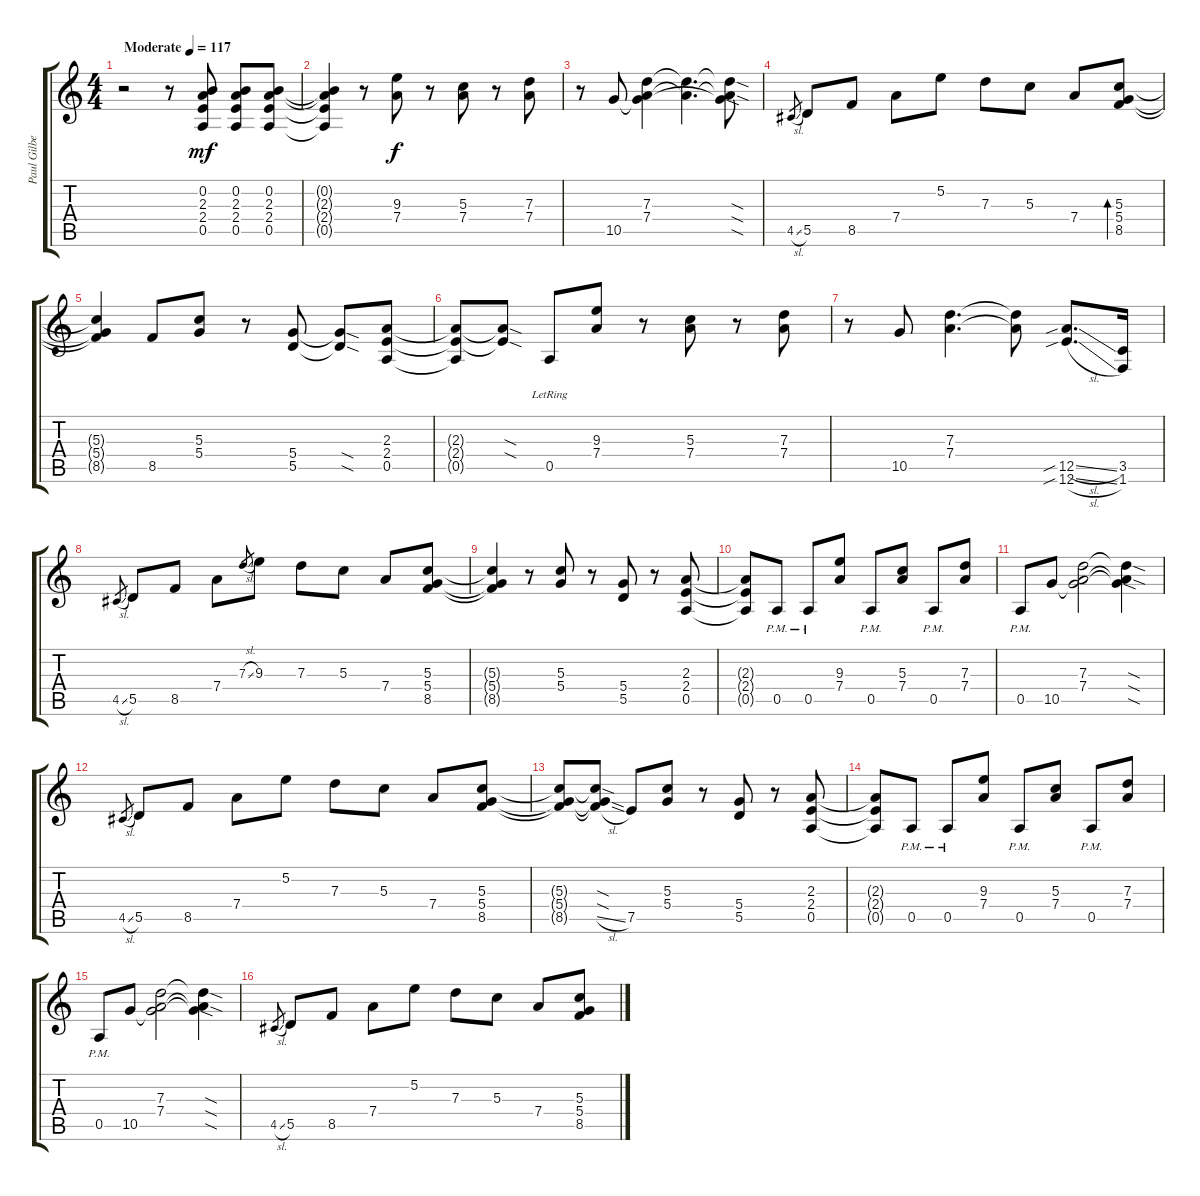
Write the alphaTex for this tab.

\track ("Paul Gilbert" "Paul Gilbe") {instrument overdrivenguitar}
\staff {score tabs}
\tuning (E4 B3 G3 D3 A2 E2) {hide}
\ts (4 4)
\tempo (117 "Moderate")
\clef g2
\ks c
r.2{dy mf instrument overdrivenguitar} r.8 (0.2 2.3 2.4 0.5).8 (0.2 2.3 2.4 0.5).8 (0.2 2.3 2.4 0.5).8 |
(0.2{t} 2.3{t} 2.4{t} 0.5{t}).4 r.8 (9.3 7.4).8{dy f volume 7 instrument electricguitarjazz} r.8 (5.3 7.4).8 r.8 (7.3 7.4).8 |
r.8 10.5.8 (7.3 7.4 10.5{t}).4 (7.3{t} 7.4{t}).4{d} (7.3{sod t} 7.4{sod t} 10.5{sod t}).8 |
4.5{sl}.8{gr} 5.5.8 8.5.8 7.4.8 5.2.8 7.3.8 5.3.8 7.4.8 (5.3 5.4 8.5).8{bd 120} |
(5.3{t} 5.4{t} 8.5{t}).4 8.5.8 (5.3 5.4).8 r.8 (5.4 5.5).8 (5.4{sod t} 5.5{sod t}).8 (2.3 2.4 0.5).8 |
(2.3{t} 2.4{t} 0.5{t}).8 (2.3{sod t} 2.4{sod t}).8 0.5{lr}.8 (9.3 7.4).8 r.8 (5.3 7.4).8 r.8 (7.3 7.4).8 |
r.8 10.5.8 (7.3 7.4).4{d} (7.3{t} 7.4{t}).8{instrument overdrivenguitar} (12.5{sib sl} 12.6{sib sl}).8{d volume 13 instrument overdrivenguitar} (3.5 1.6).16 |
4.5{sl}.8{gr} 5.5.8 8.5.8 7.4.8 7.3{sl}.8{gr} 9.3.8 7.3.8 5.3.8 7.4.8 (5.3 5.4 8.5).8 |
(5.3{t} 5.4{t} 8.5{t}).4 r.8 (5.3 5.4).8 r.8 (5.4 5.5).8 r.8 (2.3 2.4 0.5).8 |
(2.3{t} 2.4{t} 0.5{t}).8 0.5{pm}.8 0.5{pm}.8 (9.3 7.4).8 0.5{pm}.8 (5.3 7.4).8 0.5{pm}.8 (7.3 7.4).8 |
0.5{pm}.8 10.5.8 (7.3 7.4 10.5{t}).2 (7.3{sod t} 7.4{sod t} 10.5{sod t}).4 |
4.5{sl}.8{gr} 5.5.8 8.5.8 7.4.8 5.2.8 7.3.8 5.3.8 7.4.8 (5.3 5.4 8.5).8 |
(5.3{t} 5.4{t} 8.5{t}).8 (5.3{sod t} 5.4{sod t} 8.5{sl t}).8 7.5.8 (5.3 5.4).8 r.8 (5.4 5.5).8 r.8 (2.3 2.4 0.5).8 |
(2.3{t} 2.4{t} 0.5{t}).8 0.5{pm}.8 0.5{pm}.8 (9.3 7.4).8 0.5{pm}.8 (5.3 7.4).8 0.5{pm}.8 (7.3 7.4).8 |
0.5{pm}.8 10.5.8 (7.3 7.4 10.5{t}).2 (7.3{sod t} 7.4{sod t} 10.5{sod t}).4 |
4.5{sl}.8{gr} 5.5.8 8.5.8 7.4.8 5.2.8 7.3.8 5.3.8 7.4.8 (5.3 5.4 8.5).8
